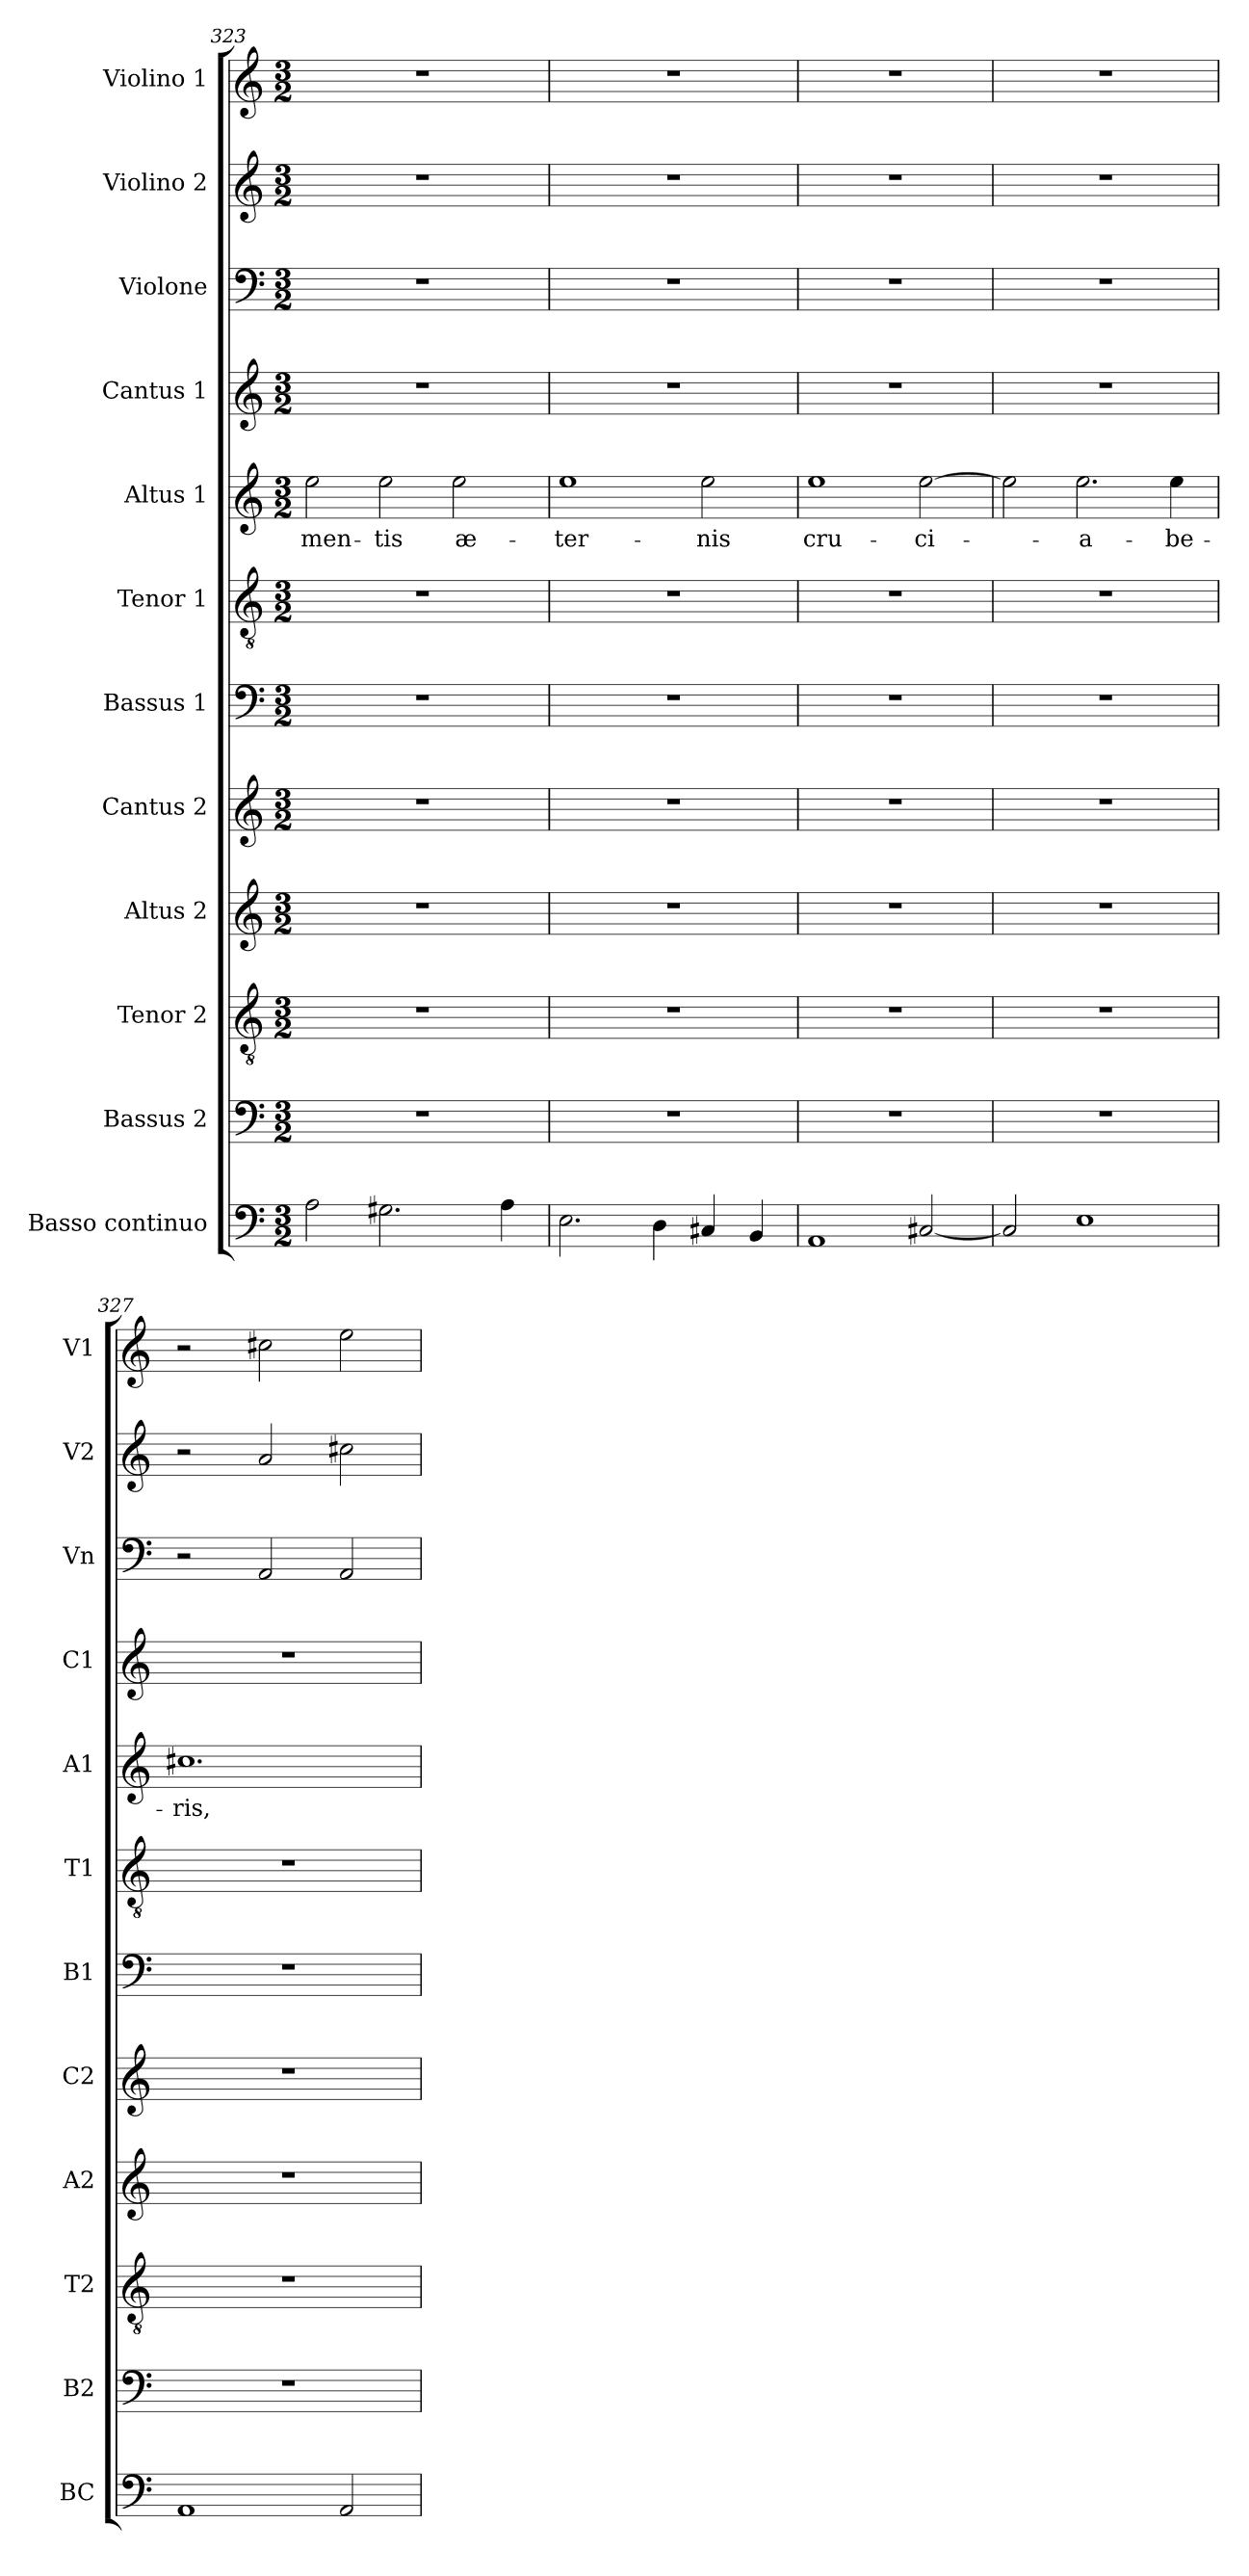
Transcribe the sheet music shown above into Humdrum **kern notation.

**kern	**kern	**kern	**kern	**kern	**kern	**kern	**kern	**text	**kern	**kern	**kern	**kern
*part12	*part11	*part10	*part9	*part8	*part7	*part6	*part5	*part5	*part4	*part3	*part2	*part1
*staff12	*staff11	*staff10	*staff9	*staff8	*staff7	*staff6	*staff5	*staff5	*staff4	*staff3	*staff2	*staff1
*I"Basso continuo	*I"Bassus 2	*I"Tenor 2	*I"Altus 2	*I"Cantus 2	*I"Bassus 1	*I"Tenor 1	*I"Altus 1	*	*I"Cantus 1	*I"Violone	*I"Violino 2	*I"Violino 1
*I'BC	*I'B2	*I'T2	*I'A2	*I'C2	*I'B1	*I'T1	*I'A1	*	*I'C1	*I'Vn	*I'V2	*I'V1
*clefF4	*clefF4	*clefGv2	*clefG2	*clefG2	*clefF4	*clefGv2	*clefG2	*	*clefG2	*clefF4	*clefG2	*clefG2
*ITrd7c12	*	*	*	*	*	*	*	*	*	*ITrd7c12	*	*
*k[]	*k[]	*k[]	*k[]	*k[]	*k[]	*k[]	*k[]	*	*k[]	*k[]	*k[]	*k[]
*C:	*C:	*C:	*C:	*C:	*C:	*C:	*C:	*	*C:	*C:	*C:	*C:
*M3/2	*M3/2	*M3/2	*M3/2	*M3/2	*M3/2	*M3/2	*M3/2	*	*M3/2	*M3/2	*M3/2	*M3/2
=323	=323	=323	=323	=323	=323	=323	=323	=323	=323	=323	=323	=323
!	!	!	!	!	!	!	!	!LO:LY:b	!	!	!	!
2AA\	1.r	1.r	1.r	1.r	1.r	1.r	2ee\	-men-	1.r	1.r	1.r	1.r
!	!	!	!	!	!	!	!	!LO:LY:b	!	!	!	!
2.GG#X\	.	.	.	.	.	.	2ee\	-tis	.	.	.	.
!	!	!	!	!	!	!	!	!LO:LY:b	!	!	!	!
.	.	.	.	.	.	.	2ee\	æ-	.	.	.	.
4AA\	.	.	.	.	.	.	.	.	.	.	.	.
=324	=324	=324	=324	=324	=324	=324	=324	=324	=324	=324	=324	=324
!	!	!	!	!	!	!	!	!LO:LY:b	!	!	!	!
2.EE\	1.r	1.r	1.r	1.r	1.r	1.r	1ee	-ter-	1.r	1.r	1.r	1.r
4DD\	.	.	.	.	.	.	.	.	.	.	.	.
!	!	!	!	!	!	!	!	!LO:LY:b	!	!	!	!
4CC#X/	.	.	.	.	.	.	2ee\	-nis	.	.	.	.
4BBB/	.	.	.	.	.	.	.	.	.	.	.	.
!!LO:LB:g=z
=325	=325	=325	=325	=325	=325	=325	=325	=325	=325	=325	=325	=325
!	!	!	!	!	!	!	!	!LO:LY:b	!	!	!	!
1AAA	1.r	1.r	1.r	1.r	1.r	1.r	1ee	cru-	1.r	1.r	1.r	1.r
!	!	!	!	!	!	!	!	!LO:LY:b	!	!	!	!
[2CC#X/	.	.	.	.	.	.	[2ee\	-ci-	.	.	.	.
=326	=326	=326	=326	=326	=326	=326	=326	=326	=326	=326	=326	=326
2CC#/]	1.r	1.r	1.r	1.r	1.r	1.r	2ee\]	.	1.r	1.r	1.r	1.r
!	!	!	!	!	!	!	!	!LO:LY:b	!	!	!	!
1EE	.	.	.	.	.	.	2.ee\	-a-	.	.	.	.
!	!	!	!	!	!	!	!	!LO:LY:b	!	!	!	!
.	.	.	.	.	.	.	4ee\	-be-	.	.	.	.
=327	=327	=327	=327	=327	=327	=327	=327	=327	=327	=327	=327	=327
!	!	!	!	!	!	!	!	!LO:LY:b	!	!	!	!
1AAA	1.r	1.r	1.r	1.r	1.r	1.r	1.cc#X	-ris,	1.r	2r	2r	2r
.	.	.	.	.	.	.	.	.	.	2AAA/	2a/	2cc#X\
2AAA/	.	.	.	.	.	.	.	.	.	2AAA/	2cc#X\	2ee\
=	=	=	=	=	=	=	=	=	=	=	=	=
*-	*-	*-	*-	*-	*-	*-	*-	*-	*-	*-	*-	*-
